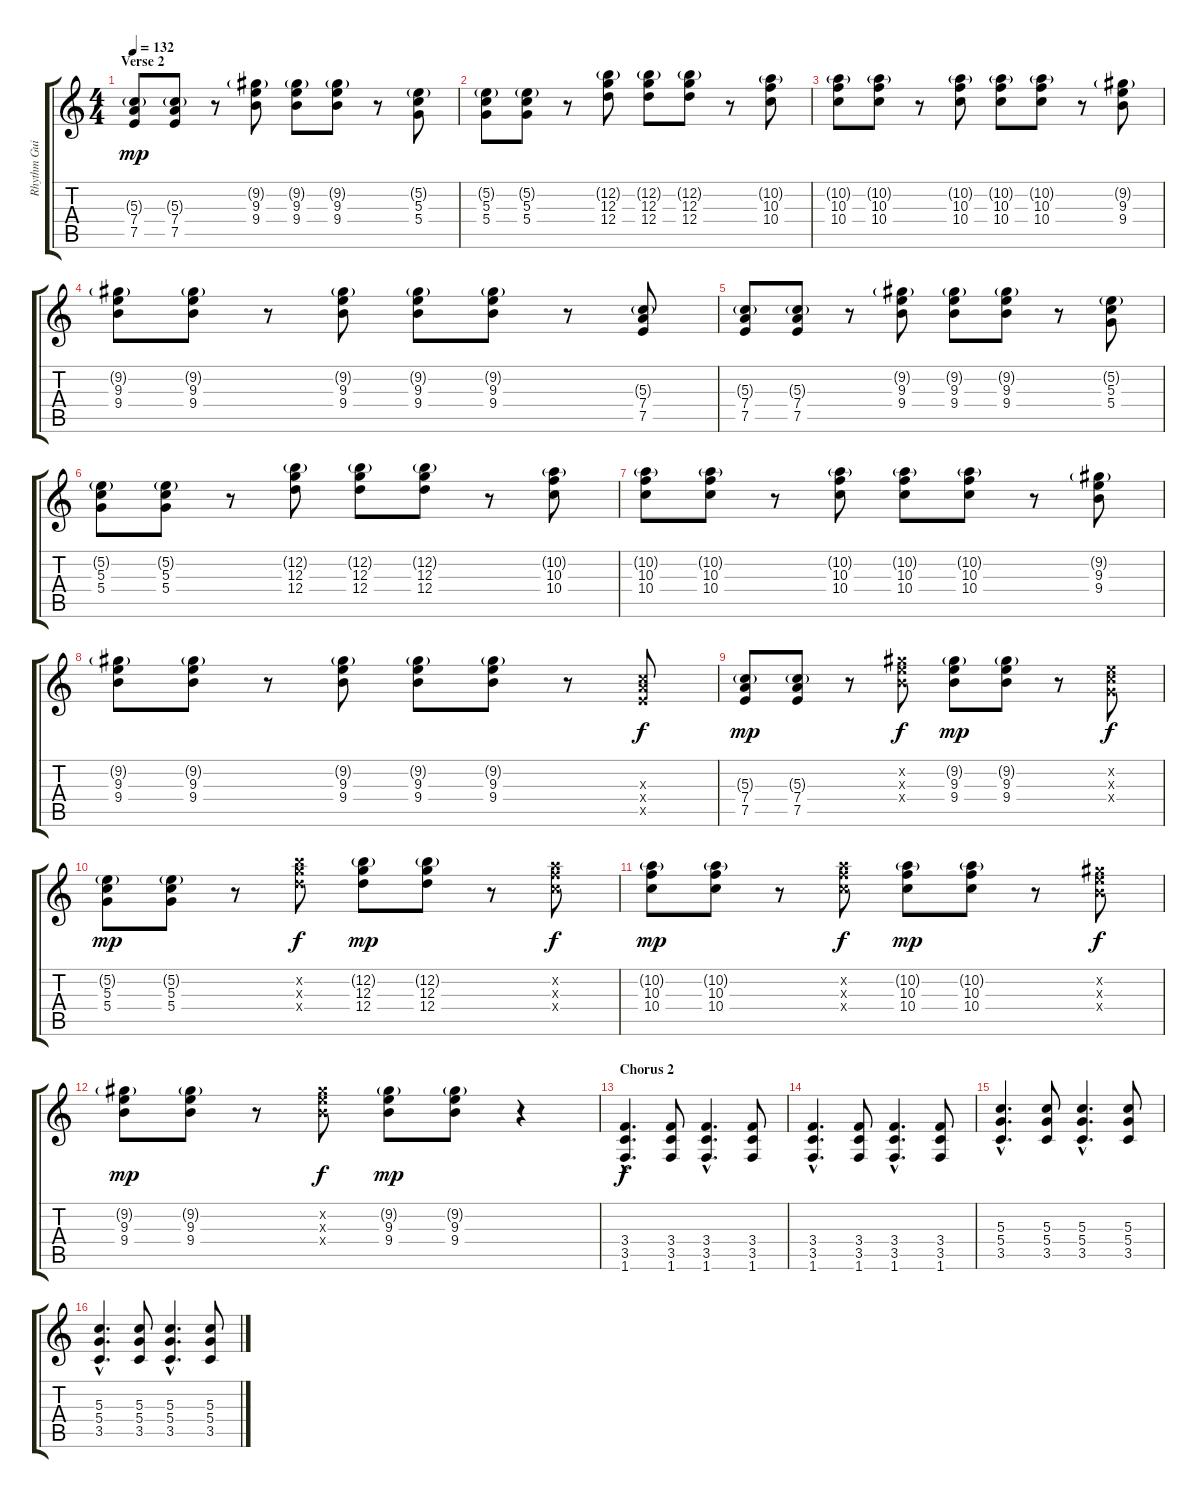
\track ("Rhythm Guitar 1" "Rhythm Gui") {instrument overdrivenguitar}
\staff {score tabs}
\tuning (E4 B3 G3 D3 A2 E2) {hide}
\ts (4 4)
\section ("" "Verse 2")
\tempo 132
\clef g2
\ks c
(5.3{g} 7.4 7.5).8{dy mp} (5.3{g} 7.4 7.5).8 r.8 (9.2{g} 9.3 9.4).8 (9.2{g} 9.3 9.4).8 (9.2{g} 9.3 9.4).8 r.8 (5.2{g} 5.3 5.4).8 |
(5.2{g} 5.3 5.4).8 (5.2{g} 5.3 5.4).8 r.8 (12.2{g} 12.3 12.4).8 (12.2{g} 12.3 12.4).8 (12.2{g} 12.3 12.4).8 r.8 (10.2{g} 10.3 10.4).8 |
(10.2{g} 10.3 10.4).8 (10.2{g} 10.3 10.4).8 r.8 (10.2{g} 10.3 10.4).8 (10.2{g} 10.3 10.4).8 (10.2{g} 10.3 10.4).8 r.8 (9.2{g} 9.3 9.4).8 |
(9.2{g} 9.3 9.4).8 (9.2{g} 9.3 9.4).8 r.8 (9.2{g} 9.3 9.4).8 (9.2{g} 9.3 9.4).8 (9.2{g} 9.3 9.4).8 r.8 (5.3{g} 7.4 7.5).8 |
(5.3{g} 7.4 7.5).8 (5.3{g} 7.4 7.5).8 r.8 (9.2{g} 9.3 9.4).8 (9.2{g} 9.3 9.4).8 (9.2{g} 9.3 9.4).8 r.8 (5.2{g} 5.3 5.4).8 |
(5.2{g} 5.3 5.4).8 (5.2{g} 5.3 5.4).8 r.8 (12.2{g} 12.3 12.4).8 (12.2{g} 12.3 12.4).8 (12.2{g} 12.3 12.4).8 r.8 (10.2{g} 10.3 10.4).8 |
(10.2{g} 10.3 10.4).8 (10.2{g} 10.3 10.4).8 r.8 (10.2{g} 10.3 10.4).8 (10.2{g} 10.3 10.4).8 (10.2{g} 10.3 10.4).8 r.8 (9.2{g} 9.3 9.4).8 |
(9.2{g} 9.3 9.4).8 (9.2{g} 9.3 9.4).8 r.8 (9.2{g} 9.3 9.4).8 (9.2{g} 9.3 9.4).8 (9.2{g} 9.3 9.4).8 r.8 (5.3{x} 7.4{x} 7.5{x}).8{dy f} |
(5.3{g} 7.4 7.5).8{dy mp} (5.3{g} 7.4 7.5).8 r.8 (9.2{x} 9.3{x} 9.4{x}).8{dy f} (9.2{g} 9.3 9.4).8{dy mp} (9.2{g} 9.3 9.4).8 r.8 (5.2{x} 5.3{x} 5.4{x}).8{dy f} |
(5.2{g} 5.3 5.4).8{dy mp} (5.2{g} 5.3 5.4).8 r.8 (12.2{x} 12.3{x} 12.4{x}).8{dy f} (12.2{g} 12.3 12.4).8{dy mp} (12.2{g} 12.3 12.4).8 r.8 (10.2{x} 10.3{x} 10.4{x}).8{dy f} |
(10.2{g} 10.3 10.4).8{dy mp} (10.2{g} 10.3 10.4).8 r.8 (10.2{x} 10.3{x} 10.4{x}).8{dy f} (10.2{g} 10.3 10.4).8{dy mp} (10.2{g} 10.3 10.4).8 r.8 (9.2{x} 9.3{x} 9.4{x}).8{dy f} |
(9.2{g} 9.3 9.4).8{dy mp} (9.2{g} 9.3 9.4).8 r.8 (9.2{x} 9.3{x} 9.4{x}).8{dy f} (9.2{g} 9.3 9.4).8{dy mp} (9.2{g} 9.3 9.4).8 r.4 |
\section ("" "Chorus 2")
(3.4{hac} 3.5{hac} 1.6{hac}).4{d dy f} (3.4 3.5 1.6).8 (3.4{hac} 3.5{hac} 1.6{hac}).4{d} (3.4 3.5 1.6).8 |
(3.4{hac} 3.5{hac} 1.6{hac}).4{d} (3.4 3.5 1.6).8 (3.4{hac} 3.5{hac} 1.6{hac}).4{d} (3.4 3.5 1.6).8 |
(5.3{hac} 5.4{hac} 3.5{hac}).4{d} (5.3 5.4 3.5).8 (5.3{hac} 5.4{hac} 3.5{hac}).4{d} (5.3 5.4 3.5).8 |
(5.3{hac} 5.4{hac} 3.5{hac}).4{d} (5.3 5.4 3.5).8 (5.3{hac} 5.4{hac} 3.5{hac}).4{d} (5.3 5.4 3.5).8
